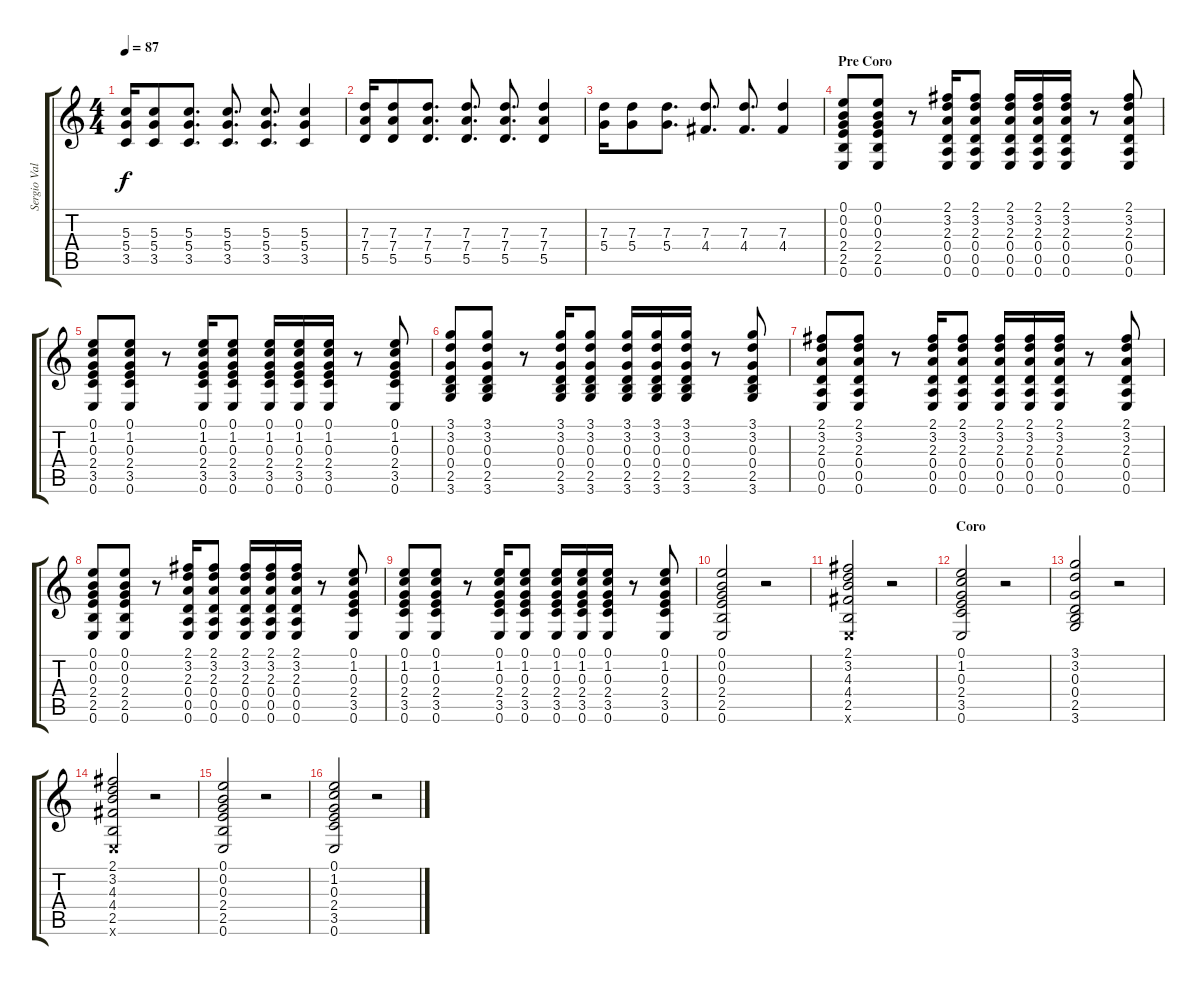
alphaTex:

\track ("Sergio Vallín (Intro y ritmo)" "Sergio Val") {instrument acousticguitarsteel}
\staff {score tabs}
\tuning (E4 B3 G3 D3 A2 E2) {hide}
\ts (4 4)
\tempo 87
\clef g2
\ks c
(5.3 5.4 3.5).16{dy f} (5.3 5.4 3.5).8 (5.3 5.4 3.5).8{d} (5.3 5.4 3.5).8{d} (5.3 5.4 3.5).8{d} (5.3 5.4 3.5).4 |
(7.3 7.4 5.5).16 (7.3 7.4 5.5).8 (7.3 7.4 5.5).8{d} (7.3 7.4 5.5).8{d} (7.3 7.4 5.5).8{d} (7.3 7.4 5.5).4 |
(7.3 5.4).16 (7.3 5.4).8 (7.3 5.4).8{d} (7.3 4.4).8{d} (7.3 4.4).8{d} (7.3 4.4).4 |
\section ("" "Pre Coro")
(0.1 0.2 0.3 2.4 2.5 0.6).8 (0.1 0.2 0.3 2.4 2.5 0.6).8 r.8 (2.1 3.2 2.3 0.4 0.5 0.6).16 (2.1 3.2 2.3 0.4 0.5 0.6).8 (2.1 3.2 2.3 0.4 0.5 0.6).16 (2.1 3.2 2.3 0.4 0.5 0.6).16 (2.1 3.2 2.3 0.4 0.5 0.6).16 r.8 (2.1 3.2 2.3 0.4 0.5 0.6).8 |
(0.1 1.2 0.3 2.4 3.5 0.6).8 (0.1 1.2 0.3 2.4 3.5 0.6).8 r.8 (0.1 1.2 0.3 2.4 3.5 0.6).16 (0.1 1.2 0.3 2.4 3.5 0.6).8 (0.1 1.2 0.3 2.4 3.5 0.6).16 (0.1 1.2 0.3 2.4 3.5 0.6).16 (0.1 1.2 0.3 2.4 3.5 0.6).16 r.8 (0.1 1.2 0.3 2.4 3.5 0.6).8 |
(3.1 3.2 0.3 0.4 2.5 3.6).8 (3.1 3.2 0.3 0.4 2.5 3.6).8 r.8 (3.1 3.2 0.3 0.4 2.5 3.6).16 (3.1 3.2 0.3 0.4 2.5 3.6).8 (3.1 3.2 0.3 0.4 2.5 3.6).16 (3.1 3.2 0.3 0.4 2.5 3.6).16 (3.1 3.2 0.3 0.4 2.5 3.6).16 r.8 (3.1 3.2 0.3 0.4 2.5 3.6).8 |
(2.1 3.2 2.3 0.4 0.5 0.6).8 (2.1 3.2 2.3 0.4 0.5 0.6).8 r.8 (2.1 3.2 2.3 0.4 0.5 0.6).16 (2.1 3.2 2.3 0.4 0.5 0.6).8 (2.1 3.2 2.3 0.4 0.5 0.6).16 (2.1 3.2 2.3 0.4 0.5 0.6).16 (2.1 3.2 2.3 0.4 0.5 0.6).16 r.8 (2.1 3.2 2.3 0.4 0.5 0.6).8 |
(0.1 0.2 0.3 2.4 2.5 0.6).8 (0.1 0.2 0.3 2.4 2.5 0.6).8 r.8 (2.1 3.2 2.3 0.4 0.5 0.6).16 (2.1 3.2 2.3 0.4 0.5 0.6).8 (2.1 3.2 2.3 0.4 0.5 0.6).16 (2.1 3.2 2.3 0.4 0.5 0.6).16 (2.1 3.2 2.3 0.4 0.5 0.6).16 r.8 (0.1 1.2 0.3 2.4 3.5 0.6).8 |
(0.1 1.2 0.3 2.4 3.5 0.6).8 (0.1 1.2 0.3 2.4 3.5 0.6).8 r.8 (0.1 1.2 0.3 2.4 3.5 0.6).16 (0.1 1.2 0.3 2.4 3.5 0.6).8 (0.1 1.2 0.3 2.4 3.5 0.6).16 (0.1 1.2 0.3 2.4 3.5 0.6).16 (0.1 1.2 0.3 2.4 3.5 0.6).16 r.8 (0.1 1.2 0.3 2.4 3.5 0.6).8 |
(0.1 0.2 0.3 2.4 2.5 0.6).2 r.2 |
(2.1 3.2 4.3 4.4 2.5 0.6{x}).2 r.2 |
\section ("" "Coro")
(0.1 1.2 0.3 2.4 3.5 0.6).2 r.2 |
(3.1 3.2 0.3 0.4 2.5 3.6).2 r.2 |
(2.1 3.2 4.3 4.4 2.5 0.6{x}).2 r.2 |
(0.1 0.2 0.3 2.4 2.5 0.6).2 r.2 |
(0.1 1.2 0.3 2.4 3.5 0.6).2 r.2
